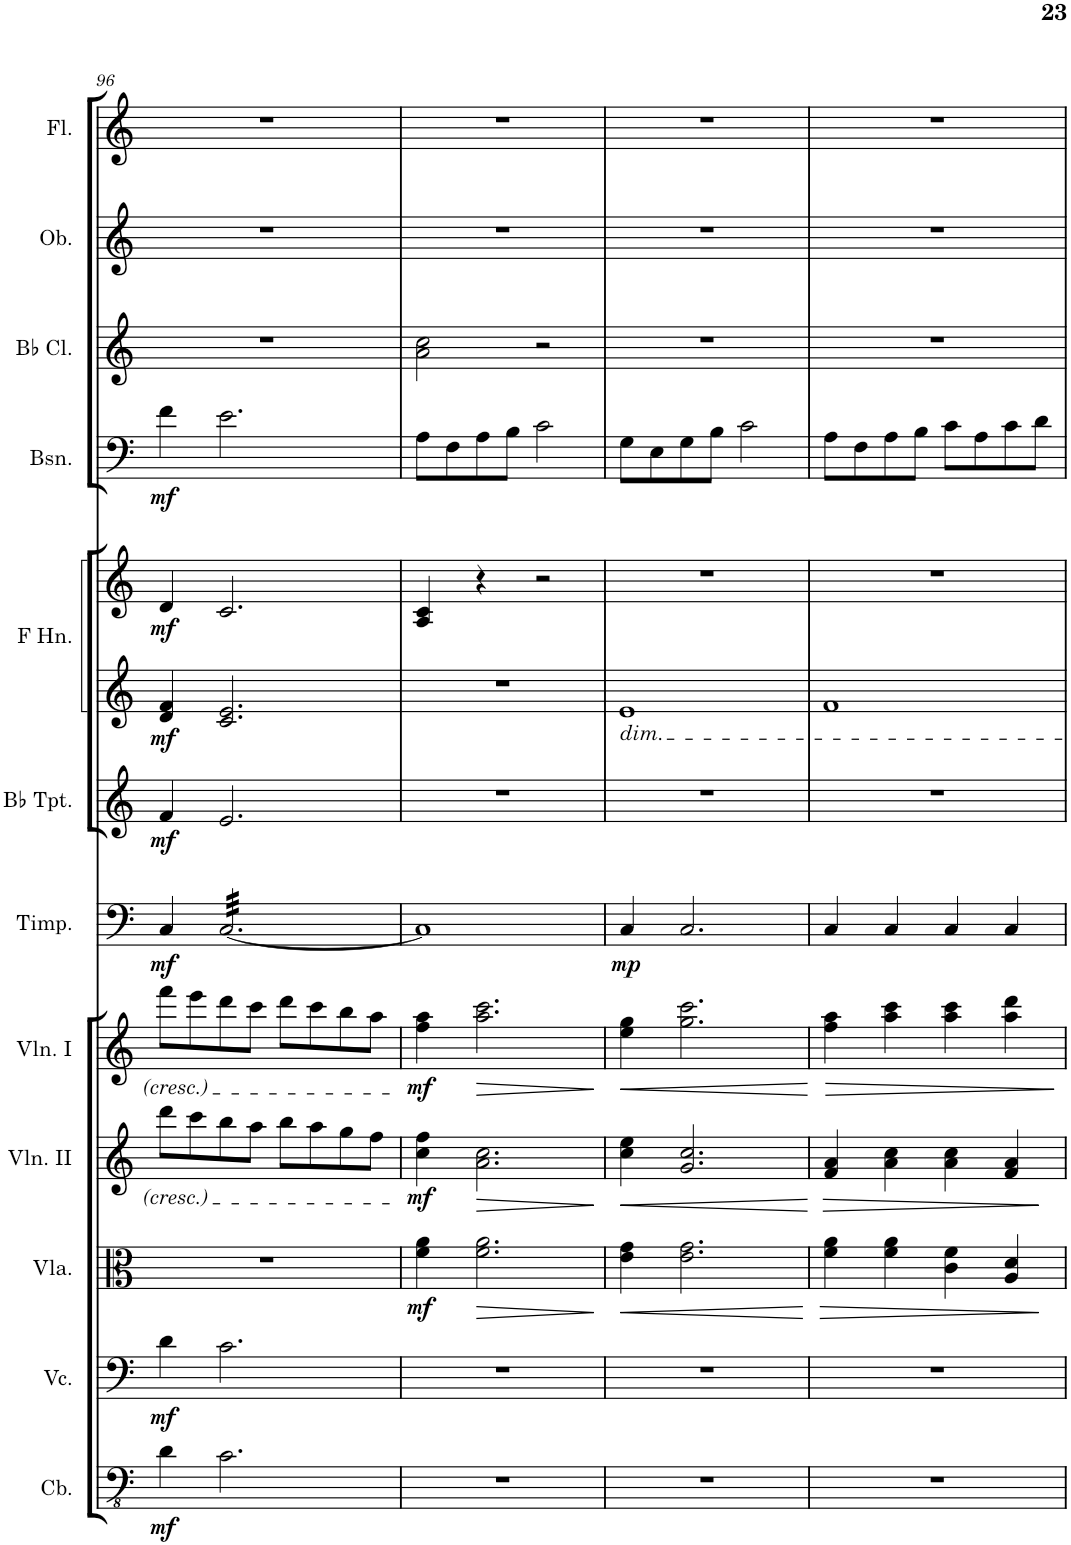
**kern	**dynam	**kern	**dynam	**kern	**dynam	**kern	**dynam	**kern	**dynam	**kern	**dynam	**kern	**dynam	**kern	**kern	**dynam	**kern	**dynam	**kern	**kern	**kern
*part12	*part12	*part11	*part11	*part10	*part10	*part9	*part9	*part8	*part8	*part7	*part7	*part6	*part6	*part5	*part5	*part5	*part4	*part4	*part3	*part2	*part1
*staff13	*staff13	*staff12	*staff12	*staff11	*staff11	*staff10	*staff10	*staff9	*staff9	*staff8	*staff8	*staff7	*staff7	*staff6	*staff5	*staff5/6	*staff4	*staff4	*staff3	*staff2	*staff1
*I"Contrabasses	*	*I"Violoncellos	*	*I"Violas	*	*I"Violins II	*	*I"Violins I	*	*I"Timpani	*	*I"Trumpets in Bb	*	*I"Horns in F	*	*	*I"Bassoons	*	*I"Clarinets in Bb	*I"Oboes	*I"Flutes
*I'Cb.	*	*I'Vc.	*	*I'Vla.	*	*I'Vln. II	*	*I'Vln. I	*	*I'Timp.	*	*	*	*	*	*	*I'Bsn.	*	*	*I'Ob.	*I'Fl.
!!LO:PB:g=z
*clefFv4	*	*clefF4	*	*clefC3	*	*clefG2	*	*clefG2	*	*clefF4	*	*clefG2	*	*clefG2	*clefG2	*	*clefF4	*	*clefG2	*clefG2	*clefG2
*	*	*	*	*	*	*	*	*	*	*	*	*Trd1c2	*	*Trd4c7	*Trd4c7	*	*	*	*Trd1c2	*	*
*k[]	*	*k[]	*	*k[]	*	*k[]	*	*k[]	*	*k[]	*	*k[]	*	*k[]	*k[]	*	*k[]	*	*k[]	*k[]	*k[]
*M4/4	*	*M4/4	*	*M4/4	*	*M4/4	*	*M4/4	*	*M4/4	*	*M4/4	*	*M4/4	*M4/4	*	*M4/4	*	*M4/4	*M4/4	*M4/4
*met(c)	*	*met(c)	*	*met(c)	*	*met(c)	*	*met(c)	*	*met(c)	*	*met(c)	*	*met(c)	*met(c)	*	*met(c)	*	*met(c)	*met(c)	*met(c)
=96	=96	=96	=96	=96	=96	=96	=96	=96	=96	=96	=96	=96	=96	=96	=96	=96	=96	=96	=96	=96	=96
!	!LO:DY:b	!	!LO:DY:b	!	!	!	!	!	!	!	!LO:DY:b	!	!LO:DY:b	!	!	!LO:DY:b=2	!	!	!	!	!
!	!	!	!	!	!	!	!	!	!	!	!	!	!	!	!	!LO:DY:n=1:b	!	!LO:DY:b	!	!	!
4D\	mf	4d\	mf	1r	.	8ddd\L	.	8fff\L	.	4C/	mf	4f/	mf	4d/ 4f/	4d/	mf mf	4f\	mf	1r	1r	1r
.	.	.	.	.	.	8ccc\	.	8eee\	.	.	.	.	.	.	.	.	.	.	.	.	.
*	*	*	*	*	*	*	*	*	*	*tremolo	*	*	*	*	*	*	*	*	*	*	*
2.C\	.	2.c\	.	.	.	8bb\	.	8ddd\	.	[32C/LLL	.	2.e/	.	2.c/ 2.e/	2.c/	.	2.e\	.	.	.	.
.	.	.	.	.	.	.	.	.	.	32C/	.	.	.	.	.	.	.	.	.	.	.
.	.	.	.	.	.	.	.	.	.	32C/	.	.	.	.	.	.	.	.	.	.	.
.	.	.	.	.	.	.	.	.	.	32C/	.	.	.	.	.	.	.	.	.	.	.
.	.	.	.	.	.	8aa\J	.	8ccc\J	.	32C/	.	.	.	.	.	.	.	.	.	.	.
.	.	.	.	.	.	.	.	.	.	32C/	.	.	.	.	.	.	.	.	.	.	.
.	.	.	.	.	.	.	.	.	.	32C/	.	.	.	.	.	.	.	.	.	.	.
.	.	.	.	.	.	.	.	.	.	32C/	.	.	.	.	.	.	.	.	.	.	.
.	.	.	.	.	.	8bb\L	.	8ddd\L	.	32C/	.	.	.	.	.	.	.	.	.	.	.
.	.	.	.	.	.	.	.	.	.	32C/	.	.	.	.	.	.	.	.	.	.	.
.	.	.	.	.	.	.	.	.	.	32C/	.	.	.	.	.	.	.	.	.	.	.
.	.	.	.	.	.	.	.	.	.	32C/	.	.	.	.	.	.	.	.	.	.	.
.	.	.	.	.	.	8aa\	.	8ccc\	.	32C/	.	.	.	.	.	.	.	.	.	.	.
.	.	.	.	.	.	.	.	.	.	32C/	.	.	.	.	.	.	.	.	.	.	.
.	.	.	.	.	.	.	.	.	.	32C/	.	.	.	.	.	.	.	.	.	.	.
.	.	.	.	.	.	.	.	.	.	32C/	.	.	.	.	.	.	.	.	.	.	.
.	.	.	.	.	.	8gg\	.	8bb\	.	32C/	.	.	.	.	.	.	.	.	.	.	.
.	.	.	.	.	.	.	.	.	.	32C/	.	.	.	.	.	.	.	.	.	.	.
.	.	.	.	.	.	.	.	.	.	32C/	.	.	.	.	.	.	.	.	.	.	.
.	.	.	.	.	.	.	.	.	.	32C/	.	.	.	.	.	.	.	.	.	.	.
.	.	.	.	.	.	8ff\J	.	8aa\J	.	32C/	.	.	.	.	.	.	.	.	.	.	.
.	.	.	.	.	.	.	.	.	.	32C/	.	.	.	.	.	.	.	.	.	.	.
.	.	.	.	.	.	.	.	.	.	32C/	.	.	.	.	.	.	.	.	.	.	.
.	.	.	.	.	.	.	.	.	.	32C/JJJ	.	.	.	.	.	.	.	.	.	.	.
*	*	*	*	*	*	*	*	*	*	*Xtremolo	*	*	*	*	*	*	*	*	*	*	*
=97	=97	=97	=97	=97	=97	=97	=97	=97	=97	=97	=97	=97	=97	=97	=97	=97	=97	=97	=97	=97	=97
!	!	!	!	!	!LO:DY:b	!	!LO:DY:b	!	!LO:DY:b	!	!	!	!	!	!	!	!	!	!	!	!
1r	.	1r	.	4f\ 4a\	mf	4cc\ 4ff\	mf	4ff\ 4aa\	mf	1C]	.	1r	.	1r	4A/ 4c/	.	8A\L	.	2a\ 2cc\	1r	1r
.	.	.	.	.	.	.	.	.	.	.	.	.	.	.	.	.	8F\	.	.	.	.
!	!	!	!	!	!LO:HP:b	!	!LO:HP:b	!	!LO:HP:b	!	!	!	!	!	!	!	!	!	!	!	!
.	.	.	.	2.f\ 2.a\	>	2.a\ 2.cc\	>	2.aa\ 2.ccc\	>	.	.	.	.	.	4r	.	8A\	.	.	.	.
.	.	.	.	.	.	.	.	.	.	.	.	.	.	.	.	.	8B\J	.	.	.	.
.	.	.	.	.	.	.	.	.	.	.	.	.	.	.	2r	.	2c\	.	2r	.	.
.	.	.	.	.	]	.	]	.	]	.	.	.	.	.	.	.	.	.	.	.	.
=98	=98	=98	=98	=98	=98	=98	=98	=98	=98	=98	=98	=98	=98	=98	=98	=98	=98	=98	=98	=98	=98
!	!	!	!	!	!	!	!	!	!	!	!	!	!	!LO:TX:b:i:t=dim.	!	!	!	!	!	!	!
!	!	!	!	!	!LO:HP:b	!	!LO:HP:b	!	!LO:HP:b	!	!LO:DY:b	!	!	!	!	!	!	!	!	!	!
1r	.	1r	.	4e\ 4g\	<	4cc\ 4ee\	<	4ee\ 4gg\	<	4C/	mp	1r	.	1e	1r	.	8G\L	.	1r	1r	1r
.	.	.	.	.	.	.	.	.	.	.	.	.	.	.	.	.	8E\	.	.	.	.
.	.	.	.	2.e\ 2.g\	.	2.g/ 2.cc/	.	2.gg\ 2.ccc\	.	2.C/	.	.	.	.	.	.	8G\	.	.	.	.
.	.	.	.	.	.	.	.	.	.	.	.	.	.	.	.	.	8B\J	.	.	.	.
.	.	.	.	.	.	.	.	.	.	.	.	.	.	.	.	.	2c\	.	.	.	.
.	.	.	.	.	[	.	[	.	[	.	.	.	.	.	.	.	.	.	.	.	.
=99	=99	=99	=99	=99	=99	=99	=99	=99	=99	=99	=99	=99	=99	=99	=99	=99	=99	=99	=99	=99	=99
!	!	!	!	!	!LO:HP:b	!	!LO:HP:b	!	!LO:HP:b	!	!	!	!	!	!	!	!	!	!	!	!
1r	.	1r	.	4f\ 4a\	>	4f/ 4a/	>	4ff\ 4aa\	>	4C/	.	1r	.	1f	1r	.	8A\L	.	1r	1r	1r
.	.	.	.	.	.	.	.	.	.	.	.	.	.	.	.	.	8F\	.	.	.	.
.	.	.	.	4f\ 4a\	.	4a\ 4cc\	.	4aa\ 4ccc\	.	4C/	.	.	.	.	.	.	8A\	.	.	.	.
.	.	.	.	.	.	.	.	.	.	.	.	.	.	.	.	.	8B\J	.	.	.	.
.	.	.	.	4c\ 4f\	.	4a\ 4cc\	.	4aa\ 4ccc\	.	4C/	.	.	.	.	.	.	8c\L	.	.	.	.
.	.	.	.	.	.	.	.	.	.	.	.	.	.	.	.	.	8A\	.	.	.	.
.	.	.	.	4A/ 4d/	.	4f/ 4a/	.	4aa\ 4ddd\	.	4C/	.	.	.	.	.	.	8c\	.	.	.	.
.	.	.	.	.	.	.	.	.	.	.	.	.	.	.	.	.	8d\J	.	.	.	.
.	.	.	.	.	]	.	]	.	]	.	.	.	.	.	.	.	.	.	.	.	.
=	=	=	=	=	=	=	=	=	=	=	=	=	=	=	=	=	=	=	=	=	=
*-	*-	*-	*-	*-	*-	*-	*-	*-	*-	*-	*-	*-	*-	*-	*-	*-	*-	*-	*-	*-	*-
